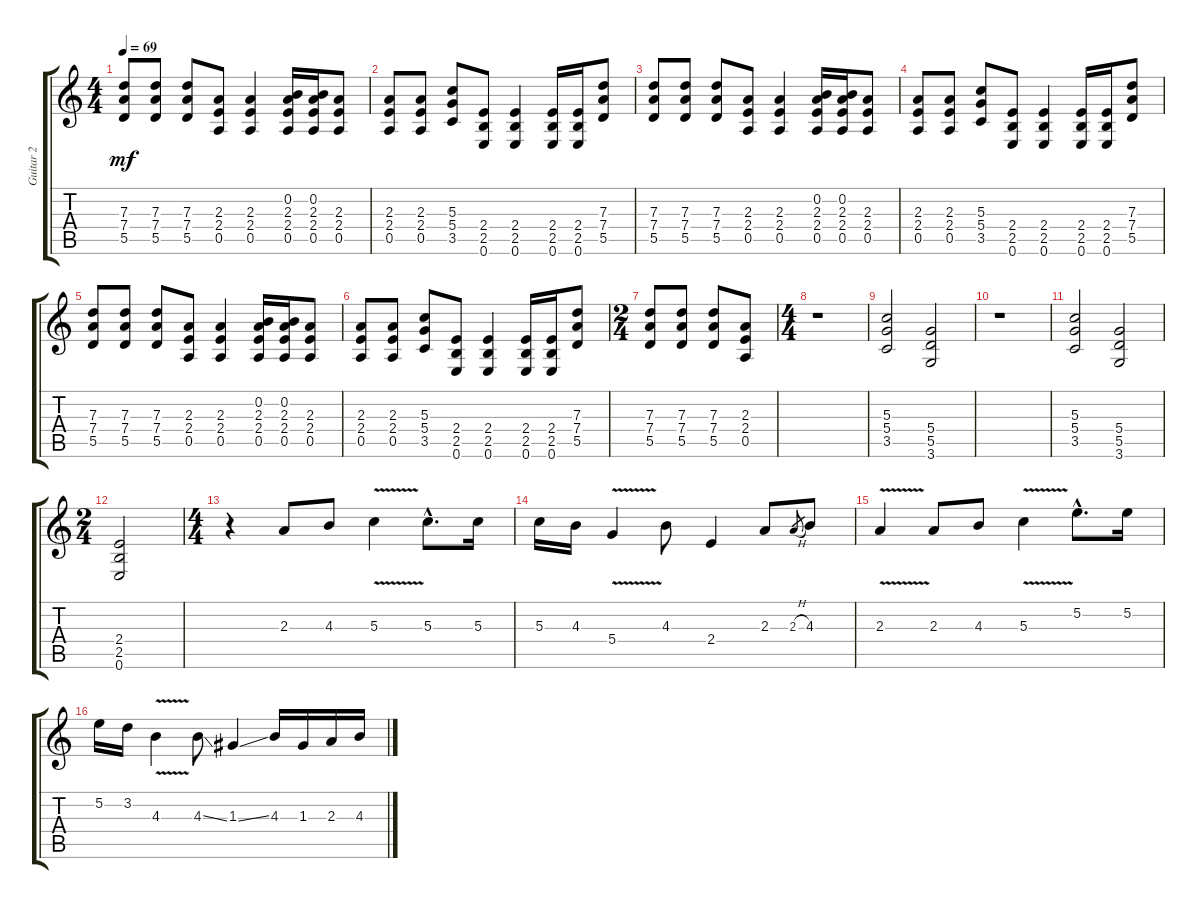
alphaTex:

\track ("Guitar 2" "Guitar 2") {instrument electricguitarclean}
\staff {score tabs}
\tuning (E4 B3 G3 D3 A2 E2) {hide}
\ts (4 4)
\tempo 69
\clef g2
\ks c
(7.3 7.4 5.5).8{dy mf} (7.3 7.4 5.5).8 (7.3 7.4 5.5).8 (2.3 2.4 0.5).8 (2.3 2.4 0.5).4 (0.2 2.3 2.4 0.5).16 (0.2 2.3 2.4 0.5).16 (2.3 2.4 0.5).8 |
(2.3 2.4 0.5).8 (2.3 2.4 0.5).8 (5.3 5.4 3.5).8 (2.4 2.5 0.6).8 (2.4 2.5 0.6).4 (2.4 2.5 0.6).16 (2.4 2.5 0.6).16 (7.3 7.4 5.5).8 |
(7.3 7.4 5.5).8 (7.3 7.4 5.5).8 (7.3 7.4 5.5).8 (2.3 2.4 0.5).8 (2.3 2.4 0.5).4 (0.2 2.3 2.4 0.5).16 (0.2 2.3 2.4 0.5).16 (2.3 2.4 0.5).8 |
(2.3 2.4 0.5).8 (2.3 2.4 0.5).8 (5.3 5.4 3.5).8 (2.4 2.5 0.6).8 (2.4 2.5 0.6).4 (2.4 2.5 0.6).16 (2.4 2.5 0.6).16 (7.3 7.4 5.5).8 |
(7.3 7.4 5.5).8 (7.3 7.4 5.5).8 (7.3 7.4 5.5).8 (2.3 2.4 0.5).8 (2.3 2.4 0.5).4 (0.2 2.3 2.4 0.5).16 (0.2 2.3 2.4 0.5).16 (2.3 2.4 0.5).8 |
(2.3 2.4 0.5).8 (2.3 2.4 0.5).8 (5.3 5.4 3.5).8 (2.4 2.5 0.6).8 (2.4 2.5 0.6).4 (2.4 2.5 0.6).16 (2.4 2.5 0.6).16 (7.3 7.4 5.5).8 |
\ts (2 4)
(7.3 7.4 5.5).8 (7.3 7.4 5.5).8 (7.3 7.4 5.5).8 (2.3 2.4 0.5).8 |
\ts (4 4)
r.1 |
(5.3 5.4 3.5).2 (5.4 5.5 3.6).2 |
r.1 |
(5.3 5.4 3.5).2 (5.4 5.5 3.6).2 |
\ts (2 4)
(2.4 2.5 0.6).2 |
\ts (4 4)
r.4{instrument electricguitarclean} 2.3.8 4.3.8 5.3{v}.4 5.3{hac}.8{d} 5.3.16 |
5.3.16 4.3.16 5.4{v}.4 4.3.8 2.4.4 2.3.8 2.3{h}.8{gr} 4.3.8 |
2.3{v}.4 2.3.8 4.3.8 5.3{v}.4 5.2{hac}.8{d} 5.2.16 |
5.2.16 3.2.16 4.3{v}.4 4.3{ss}.8 1.3{ss}.4 4.3.16 1.3.16 2.3.16 4.3.16
